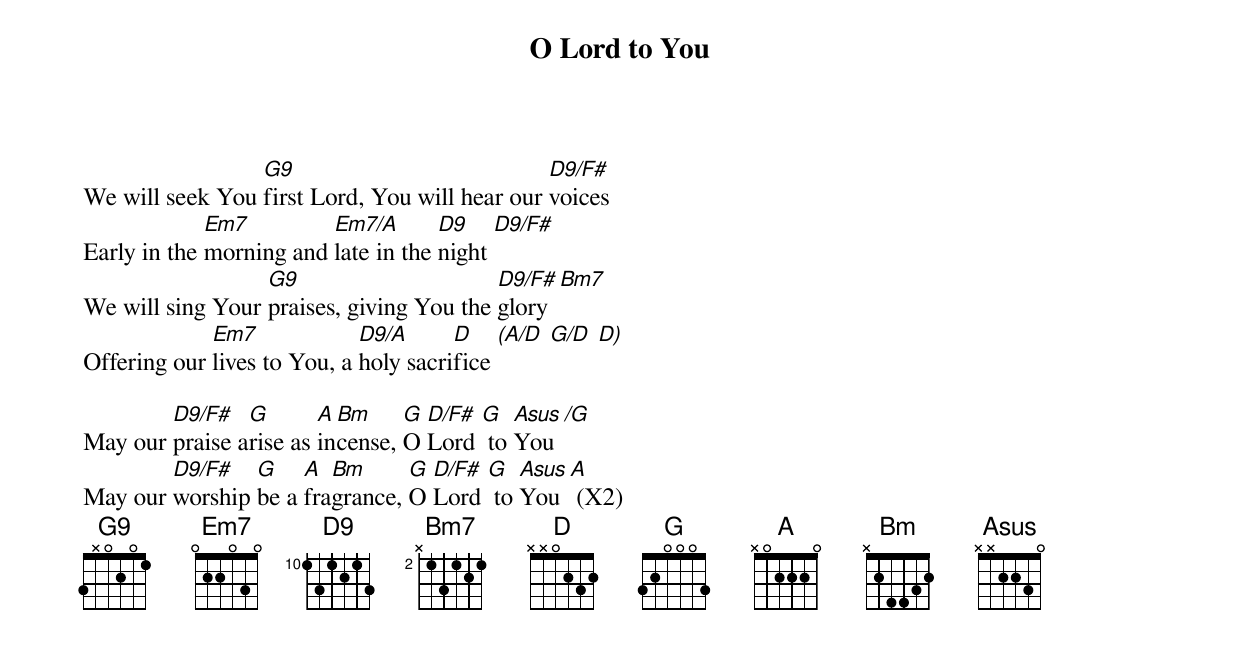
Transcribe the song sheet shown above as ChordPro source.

{title: O Lord to You}
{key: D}
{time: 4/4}
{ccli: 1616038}
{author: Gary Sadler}
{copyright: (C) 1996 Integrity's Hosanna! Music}

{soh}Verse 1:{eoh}
We will seek You [G9]first Lord, You will hear our [D9/F#]voices
Early in the [Em7]morning and [Em7/A]late in the [D9]night [D9/F#]
We will sing Your [G9]praises, giving You the [D9/F#]glory [Bm7]
Offering our [Em7]lives to You, a [D9/A]holy sacri[D]fice [(A/D  G/D  D)]

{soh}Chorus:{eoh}
May our [D9/F#]praise a[G]rise as [A]in[Bm]cense, [G]O [D/F#]Lord [G] to [Asus]You [/G]
May our [D9/F#]worship [G]be a [A]fra[Bm]grance, [G]O [D/F#]Lord [G] to [Asus]You [A] (X2)
